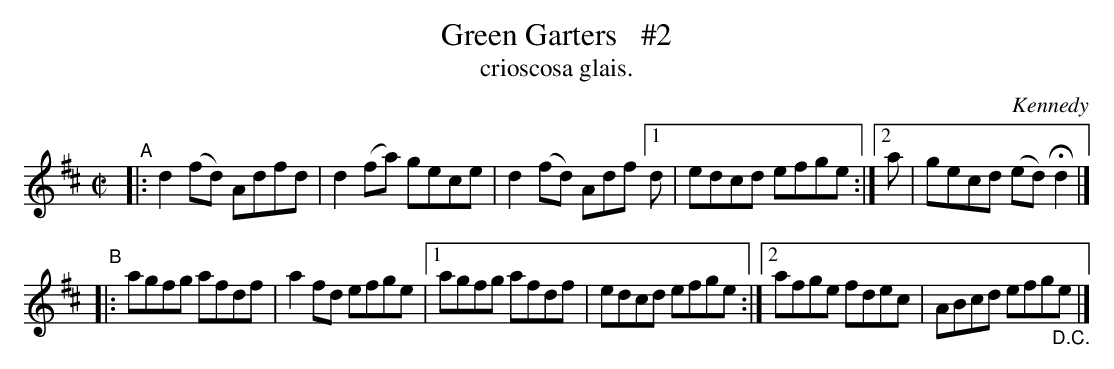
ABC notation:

X:1
T: Green Garters   #2
T: crioscosa glais.
O: Kennedy
M: C|
L: 1/8
K: D
"^A"|: d2 (fd) Adfd | d2 (fa) gece | d2 (fd) Adf [1 d | edcd efge :|[2 a | gecd (ed) Hd2 |]
"^B"|: agfg afdf | a2 fd efge |1 agfg afdf | edcd efge :|2 afge fdec | ABcd efg"_D.C."e |]
